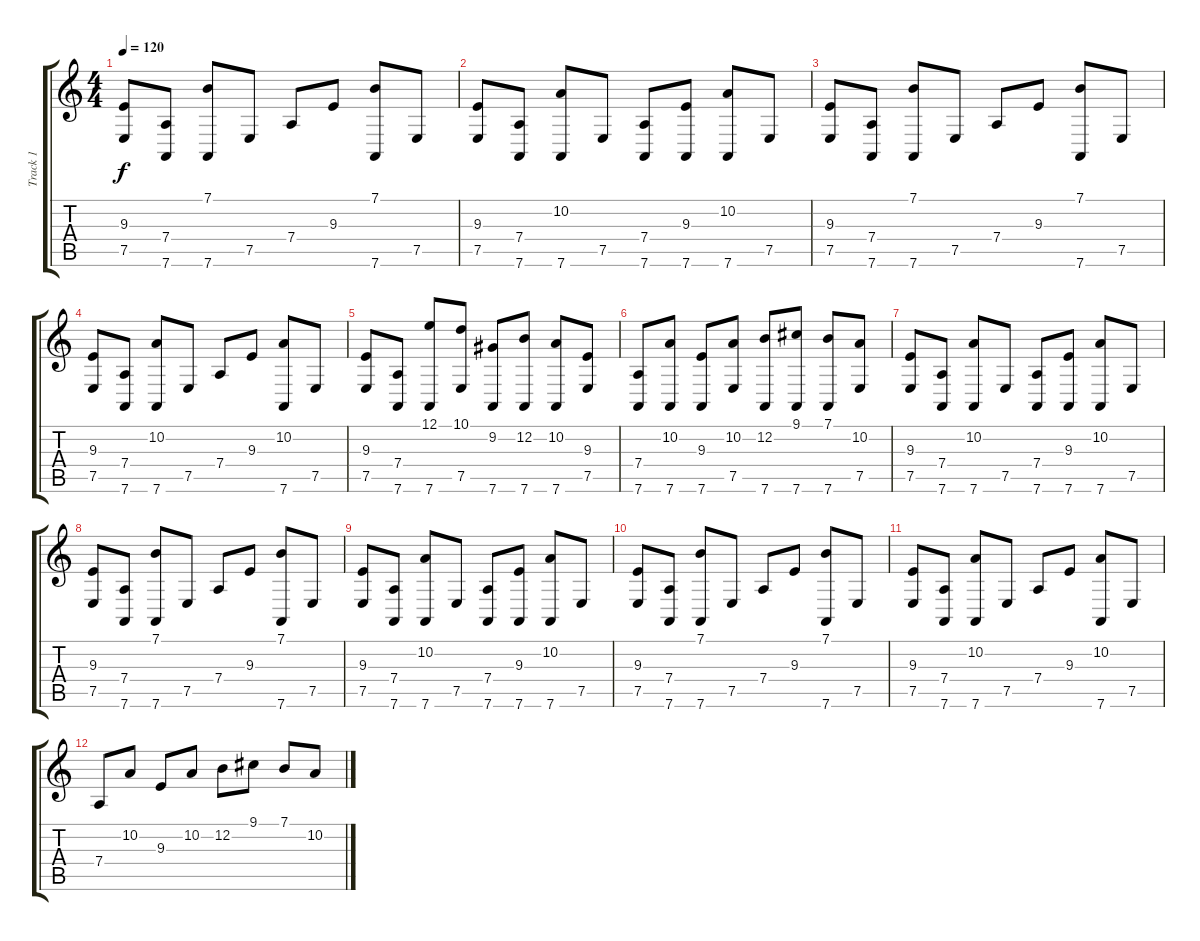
\track ("Track 1" "Track 1") {instrument acousticgrandpiano}
\staff {score tabs}
\tuning (E4 B3 G3 D3 A2 D2) {hide}
\ts (4 4)
\tempo 120
\clef g2
\ks c
(9.3 7.5).8{dy f} (7.4 7.6).8 (7.1 7.6).8 7.5.8 7.4.8 9.3.8 (7.1 7.6).8 7.5.8 |
(9.3 7.5).8 (7.4 7.6).8 (10.2 7.6).8 7.5.8 (7.4 7.6).8 (9.3 7.6).8 (10.2 7.6).8 7.5.8 |
(9.3 7.5).8 (7.4 7.6).8 (7.1 7.6).8 7.5.8 7.4.8 9.3.8 (7.1 7.6).8 7.5.8 |
(9.3 7.5).8 (7.4 7.6).8 (10.2 7.6).8 7.5.8 7.4.8 9.3.8 (10.2 7.6).8 7.5.8 |
(9.3 7.5).8 (7.4 7.6).8 (12.1 7.6).8 (10.1 7.5).8 (9.2 7.6).8 (12.2 7.6).8 (10.2 7.6).8 (9.3 7.5).8 |
(7.4 7.6).8 (10.2 7.6).8 (9.3 7.6).8 (10.2 7.5).8 (12.2 7.6).8 (9.1 7.6).8 (7.1 7.6).8 (10.2 7.5).8 |
(9.3 7.5).8 (7.4 7.6).8 (10.2 7.6).8 7.5.8 (7.4 7.6).8 (9.3 7.6).8 (10.2 7.6).8 7.5.8 |
(9.3 7.5).8 (7.4 7.6).8 (7.1 7.6).8 7.5.8 7.4.8 9.3.8 (7.1 7.6).8 7.5.8 |
(9.3 7.5).8 (7.4 7.6).8 (10.2 7.6).8 7.5.8 (7.4 7.6).8 (9.3 7.6).8 (10.2 7.6).8 7.5.8 |
(9.3 7.5).8 (7.4 7.6).8 (7.1 7.6).8 7.5.8 7.4.8 9.3.8 (7.1 7.6).8 7.5.8 |
(9.3 7.5).8 (7.4 7.6).8 (10.2 7.6).8 7.5.8 7.4.8 9.3.8 (10.2 7.6).8 7.5.8 |
7.4.8 10.2.8 9.3.8 10.2.8 12.2.8 9.1.8 7.1.8 10.2.8
